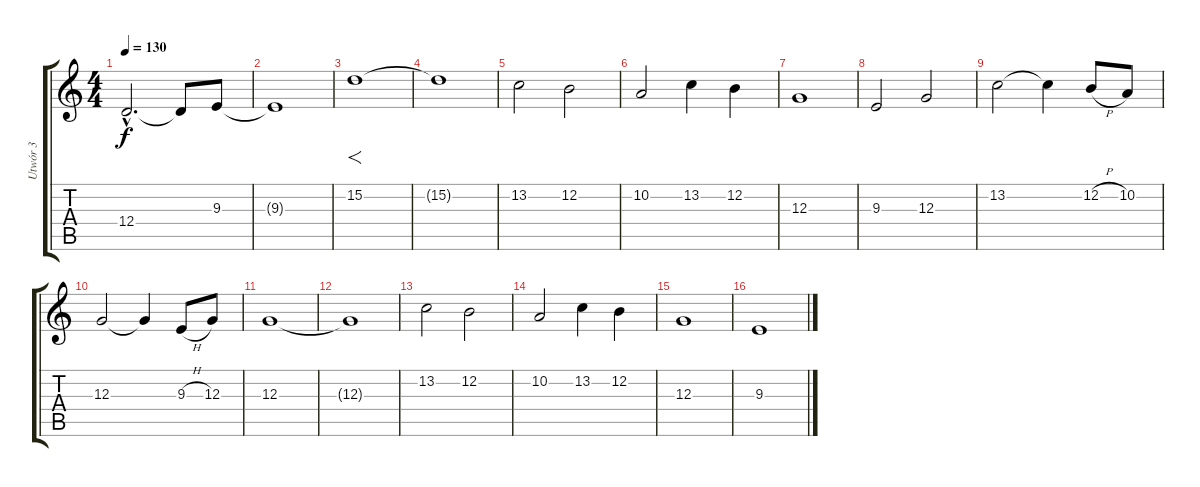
\track ("Utwór 3" "Utwór 3") {instrument stringensemble1}
\staff {score tabs}
\tuning (E4 B3 G3 D3 A2 E2) {hide}
\ts (4 4)
\tempo 130
\clef g2
\ks c
12.4{hac}.2{d dy f} 12.4{t}.8 9.3.8 |
9.3{t}.1 |
15.2.1{f} |
15.2{t}.1 |
13.2.2 12.2.2 |
10.2.2 13.2.4 12.2.4 |
12.3.1 |
9.3.2 12.3.2 |
13.2.2 13.2{t}.4 12.2{h}.8 10.2.8 |
12.3.2 12.3{t}.4 9.3{h}.8 12.3.8 |
12.3.1 |
12.3{t}.1 |
13.2.2 12.2.2 |
10.2.2 13.2.4 12.2.4 |
12.3.1 |
9.3.1
